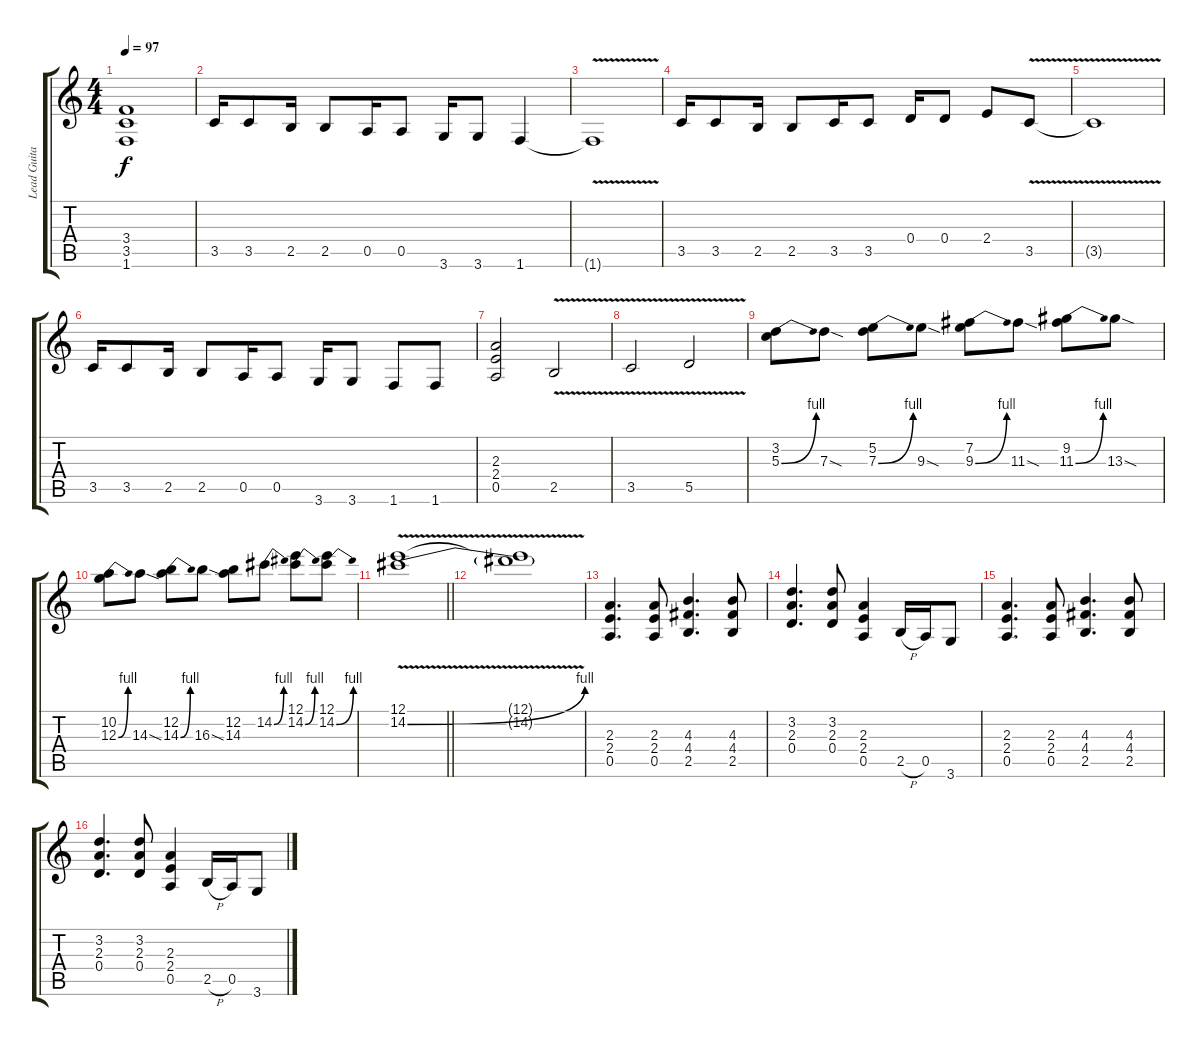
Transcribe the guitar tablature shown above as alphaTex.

\track ("Lead Guitar" "Lead Guita") {instrument distortionguitar}
\staff {score tabs}
\tuning (E4 B3 G3 D3 A2 E2) {hide}
\ts (4 4)
\tempo 97
\clef g2
\ks c
(3.4 3.5 1.6).1{dy f volume 13} |
3.5.16 3.5.8 2.5.16 2.5.8 0.5.16 0.5.8 3.6.16 3.6.8 1.6.4 |
1.6{v t}.1 |
3.5.16 3.5.8 2.5.16 2.5.8 3.5.16 3.5.8 0.4.16 0.4.8 2.4.8 3.5{v}.8 |
3.5{t}.1 |
3.5.16 3.5.8 2.5.16 2.5.8 0.5.16 0.5.8 3.6.16 3.6.8 1.6.8 1.6.8 |
(2.3 2.4 0.5).2 2.5{v}.2 |
3.5{v}.2 5.5{v}.2 |
(3.2 5.3{be (bend 0 0 60 4)}).8{volume 4} 7.3{sod}.8 (5.2 7.3{be (bend 0 0 60 4)}).8{volume 8} 9.3{sod}.8 (7.2 9.3{be (bend 0 0 60 4)}).8{volume 12} 11.3{sod}.8 (9.2 11.3{be (bend 0 0 60 4)}).8{volume 14} 13.3{sod}.8 |
(10.2 12.3{be (bend 0 0 60 4)}).8{volume 16} 14.3{sod}.8 (12.2 14.3{be (bend 0 0 60 4)}).8 16.3{sod}.8 (12.2 14.3).8 14.2{be (bend 0 0 60 4)}.8{volume 16} (12.1 14.2{be (bend 0 0 60 4)}).8 (12.1 14.2{be (bend 0 0 60 4)}).8 |
\barLineRight lightlight
(12.1{v} 14.2{be (bend 0 0 60 4)}).1 |
(12.1{t} 14.2{t}).1 |
(2.3 2.4 0.5).4{d volume 16} (2.3 2.4 0.5).8 (4.3 4.4 2.5).4{d} (4.3 4.4 2.5).8 |
(3.2 2.3 0.4).4{d} (3.2 2.3 0.4).8 (2.3 2.4 0.5).4 2.5{h}.16 0.5.16 3.6.8 |
(2.3 2.4 0.5).4{d} (2.3 2.4 0.5).8 (4.3 4.4 2.5).4{d} (4.3 4.4 2.5).8 |
(3.2 2.3 0.4).4{d} (3.2 2.3 0.4).8 (2.3 2.4 0.5).4 2.5{h}.16 0.5.16 3.6.8
